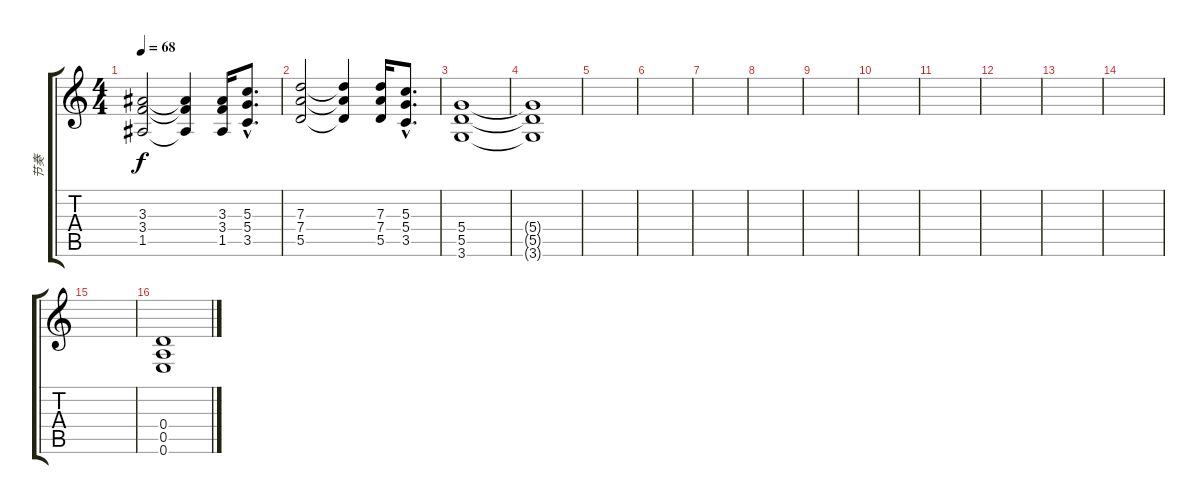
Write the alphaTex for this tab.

\track ("节奏" "节奏") {instrument distortionguitar}
\staff {score tabs}
\tuning (E4 B3 G3 D3 A2 E2) {hide}
\ts (4 4)
\tempo 68
\clef g2
\ks c
(3.3 3.4 1.5).2{dy f} (3.3{t} 3.4{t} 1.5{t}).4 (3.3 3.4 1.5).16 (5.3{hac} 5.4{hac} 3.5{hac}).8{d} |
(7.3 7.4 5.5).2 (7.3{t} 7.4{t} 5.5{t}).4 (7.3 7.4 5.5).16 (5.3{hac} 5.4{hac} 3.5{hac}).8{d} |
(5.4 5.5 3.6).1 |
(5.4{t} 5.5{t} 3.6{t}).1 |
|
|
|
|
|
|
|
|
|
|
|
(0.4 0.5 0.6).1
